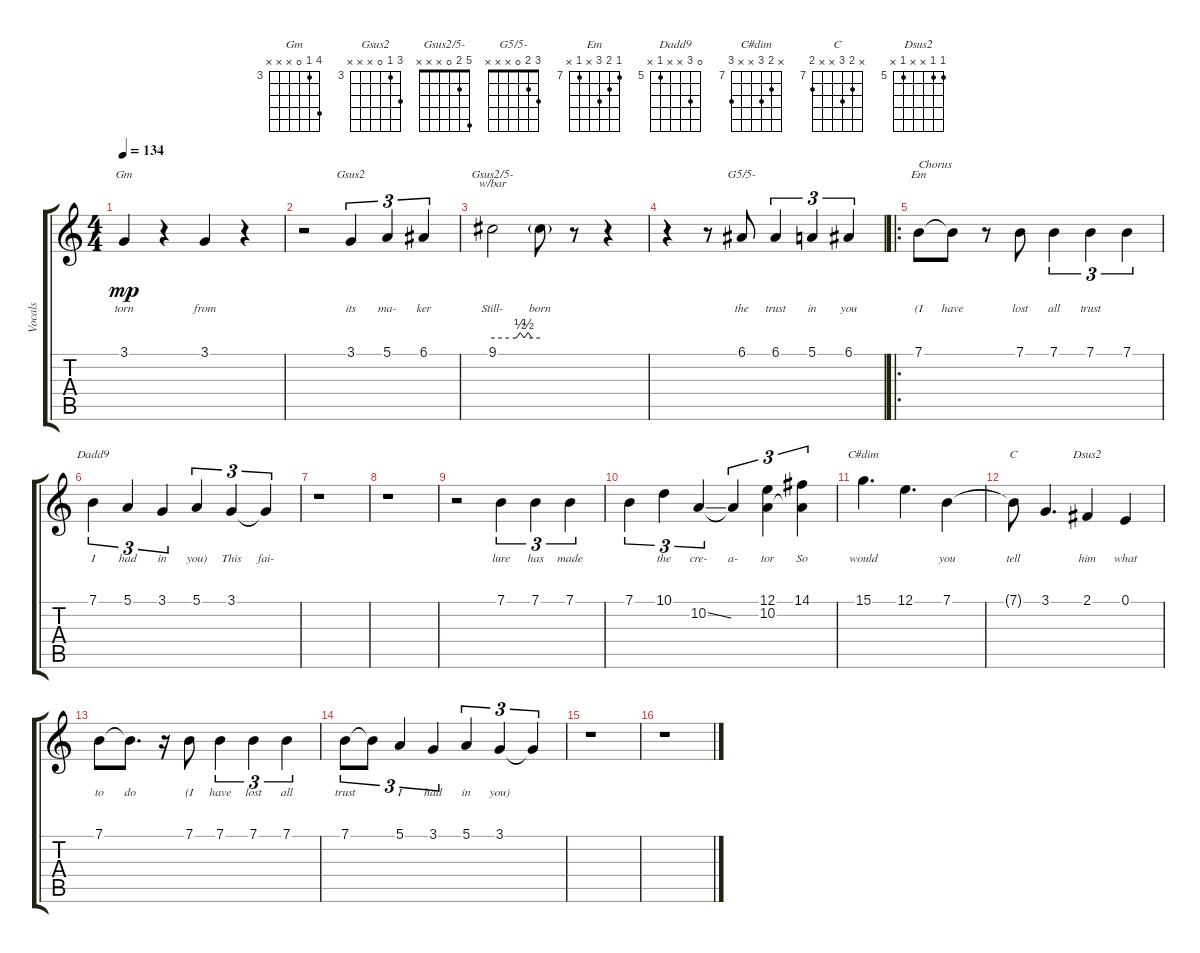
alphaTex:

\track ("Vocals" "Vocals") {instrument whistle}
\staff {score tabs}
\tuning (E4 B3 G3 D3 A2 E2) {hide}
\chord ("Gm" 6 3 0 x x x) {firstfret 3}
\chord ("Gsus2" 5 3 0 x x x) {firstfret 3}
\chord ("Gsus2/5-" 5 2 0 x x x)
\chord ("G5/5-" 3 2 0 x x x)
\chord ("Em" 7 8 9 x 7 x) {firstfret 7}
\chord ("Dadd9" 0 7 x x 5 x) {firstfret 5}
\chord ("C#dim" x 8 9 x x 9) {firstfret 7}
\chord ("C" x 8 9 x x 8) {firstfret 7}
\chord ("Dsus2" 5 5 x x 5 x) {firstfret 5}
\ts (4 4)
\tempo 134
\clef g2
\ks c
3.1.4{ch "Gm" lyrics (0 "torn") lyrics (1 "") lyrics (2 "") lyrics (3 "") lyrics (4 "") dy mp} r.4 3.1.4{lyrics (0 "from") lyrics (1 "") lyrics (2 "") lyrics (3 "") lyrics (4 "")} r.4 |
r.2 3.1.4{tu (3 2) ch "Gsus2" lyrics (0 "its") lyrics (1 "") lyrics (2 "") lyrics (3 "") lyrics (4 "")} 5.1.4{tu (3 2) lyrics (0 "ma-") lyrics (1 "") lyrics (2 "") lyrics (3 "") lyrics (4 "")} 6.1.4{tu (3 2) lyrics (0 "ker") lyrics (1 "") lyrics (2 "") lyrics (3 "") lyrics (4 "")} |
9.1.2{tbe (custom default 0 0 30 0 35 2 40 0 45 2 50 0 60 0) ch "Gsus2/5-" lyrics (0 "Still-") lyrics (1 "") lyrics (2 "") lyrics (3 "") lyrics (4 "")} 9.1{g t}.8{lyrics (0 "born") lyrics (1 "") lyrics (2 "") lyrics (3 "") lyrics (4 "")} r.8 r.4 |
r.4 r.8 6.1.8{ch "G5/5-" lyrics (0 "the") lyrics (1 "") lyrics (2 "") lyrics (3 "") lyrics (4 "")} 6.1.4{tu (3 2) lyrics (0 "trust") lyrics (1 "") lyrics (2 "") lyrics (3 "") lyrics (4 "")} 5.1.4{tu (3 2) lyrics (0 "in") lyrics (1 "") lyrics (2 "") lyrics (3 "") lyrics (4 "")} 6.1.4{tu (3 2) lyrics (0 "you") lyrics (1 "") lyrics (2 "") lyrics (3 "") lyrics (4 "")} |
\ro
7.1.8{ch "Em" txt "Chorus" lyrics (0 "(I") lyrics (1 "") lyrics (2 "") lyrics (3 "") lyrics (4 "")} 7.1{t}.8{lyrics (0 "have") lyrics (1 "") lyrics (2 "") lyrics (3 "") lyrics (4 "")} r.8 7.1.8{lyrics (0 "lost") lyrics (1 "") lyrics (2 "") lyrics (3 "") lyrics (4 "")} 7.1.4{tu (3 2) lyrics (0 "all") lyrics (1 "") lyrics (2 "") lyrics (3 "") lyrics (4 "")} 7.1.4{tu (3 2) lyrics (0 "trust") lyrics (1 "") lyrics (2 "") lyrics (3 "") lyrics (4 "")} 7.1.4{tu (3 2) lyrics (0 "") lyrics (1 "") lyrics (2 "") lyrics (3 "") lyrics (4 "")} |
7.1.4{tu (3 2) ch "Dadd9" lyrics (0 "I") lyrics (1 "") lyrics (2 "") lyrics (3 "") lyrics (4 "")} 5.1.4{tu (3 2) lyrics (0 "had") lyrics (1 "") lyrics (2 "") lyrics (3 "") lyrics (4 "")} 3.1.4{tu (3 2) lyrics (0 "in") lyrics (1 "") lyrics (2 "") lyrics (3 "") lyrics (4 "")} 5.1.4{tu (3 2) lyrics (0 "you)") lyrics (1 "") lyrics (2 "") lyrics (3 "") lyrics (4 "")} 3.1.4{tu (3 2) lyrics (0 "This") lyrics (1 "") lyrics (2 "") lyrics (3 "") lyrics (4 "")} 3.1{t}.4{tu (3 2) lyrics (0 "fai-") lyrics (1 "") lyrics (2 "") lyrics (3 "") lyrics (4 "")} |
r.1 |
r.1 |
r.2 7.1.4{tu (3 2) lyrics (0 "lure") lyrics (1 "") lyrics (2 "") lyrics (3 "") lyrics (4 "")} 7.1.4{tu (3 2) lyrics (0 "has") lyrics (1 "") lyrics (2 "") lyrics (3 "") lyrics (4 "")} 7.1.4{tu (3 2) lyrics (0 "made") lyrics (1 "") lyrics (2 "") lyrics (3 "") lyrics (4 "")} |
7.1.4{tu (3 2) lyrics (0 "") lyrics (1 "") lyrics (2 "") lyrics (3 "") lyrics (4 "")} 10.1.4{tu (3 2) lyrics (0 "the") lyrics (1 "") lyrics (2 "") lyrics (3 "") lyrics (4 "")} 10.2{ss}.4{tu (3 2) lyrics (0 "cre-") lyrics (1 "") lyrics (2 "") lyrics (3 "") lyrics (4 "")} 10.2{t}.4{tu (3 2) lyrics (0 "a-") lyrics (1 "") lyrics (2 "") lyrics (3 "") lyrics (4 "")} (12.1 10.2).4{tu (3 2) lyrics (0 "tor") lyrics (1 "") lyrics (2 "") lyrics (3 "") lyrics (4 "")} (14.1 10.2{t}).4{tu (3 2) lyrics (0 "So") lyrics (1 "") lyrics (2 "") lyrics (3 "") lyrics (4 "")} |
15.1.4{d ch "C#dim" lyrics (0 "would") lyrics (1 "") lyrics (2 "") lyrics (3 "") lyrics (4 "")} 12.1.4{d lyrics (0 "") lyrics (1 "") lyrics (2 "") lyrics (3 "") lyrics (4 "")} 7.1.4{lyrics (0 "you") lyrics (1 "") lyrics (2 "") lyrics (3 "") lyrics (4 "")} |
7.1{t}.8{ch "C" lyrics (0 "tell") lyrics (1 "") lyrics (2 "") lyrics (3 "") lyrics (4 "")} 3.1.4{d lyrics (0 "") lyrics (1 "") lyrics (2 "") lyrics (3 "") lyrics (4 "")} 2.1.4{ch "Dsus2" lyrics (0 "him") lyrics (1 "") lyrics (2 "") lyrics (3 "") lyrics (4 "")} 0.1.4{lyrics (0 "what") lyrics (1 "") lyrics (2 "") lyrics (3 "") lyrics (4 "")} |
7.1.8{lyrics (0 "to") lyrics (1 "") lyrics (2 "") lyrics (3 "") lyrics (4 "")} 7.1{t}.8{d lyrics (0 "do") lyrics (1 "") lyrics (2 "") lyrics (3 "") lyrics (4 "")} r.16 7.1.8{lyrics (0 "(I") lyrics (1 "") lyrics (2 "") lyrics (3 "") lyrics (4 "")} 7.1.4{tu (3 2) lyrics (0 "have") lyrics (1 "") lyrics (2 "") lyrics (3 "") lyrics (4 "")} 7.1.4{tu (3 2) lyrics (0 "lost") lyrics (1 "") lyrics (2 "") lyrics (3 "") lyrics (4 "")} 7.1.4{tu (3 2) lyrics (0 "all") lyrics (1 "") lyrics (2 "") lyrics (3 "") lyrics (4 "")} |
7.1.8{tu (3 2) lyrics (0 "trust") lyrics (1 "") lyrics (2 "") lyrics (3 "") lyrics (4 "")} 7.1{t}.8{tu (3 2) lyrics (0 "") lyrics (1 "") lyrics (2 "") lyrics (3 "") lyrics (4 "")} 5.1.4{tu (3 2) lyrics (0 "I") lyrics (1 "") lyrics (2 "") lyrics (3 "") lyrics (4 "")} 3.1.4{tu (3 2) lyrics (0 "had") lyrics (1 "") lyrics (2 "") lyrics (3 "") lyrics (4 "")} 5.1.4{tu (3 2) lyrics (0 "in") lyrics (1 "") lyrics (2 "") lyrics (3 "") lyrics (4 "")} 3.1.4{tu (3 2) lyrics (0 "you)") lyrics (1 "") lyrics (2 "") lyrics (3 "") lyrics (4 "")} 3.1{t}.4{tu (3 2)} |
r.1 |
r.1
